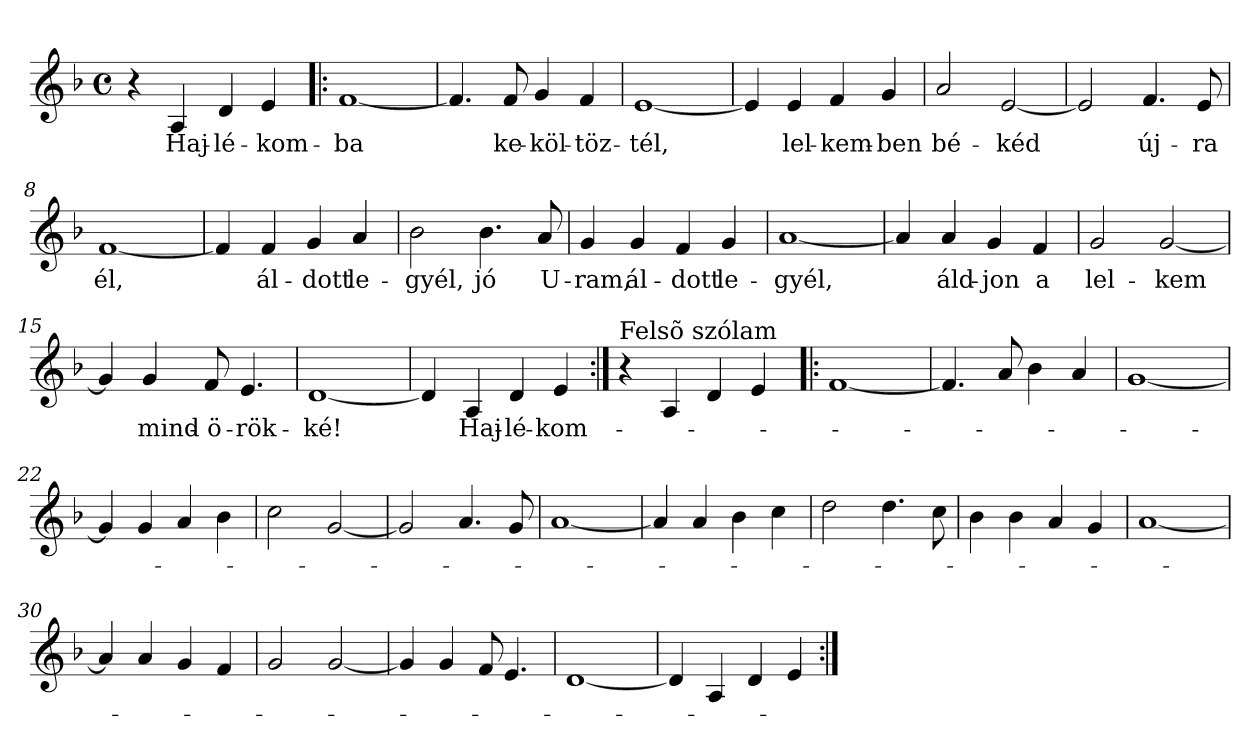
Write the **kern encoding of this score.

**kern	**text
*part1	*part1
*staff1	*staff1
*clefG2	*
*k[b-]	*
*d:	*
*M4/4	*
*met(c)	*
=1	=1
4r	.
!	!LO:LY:b
4A/	Haj-
!	!LO:LY:b
4d/	-lé-
!	!LO:LY:b
4e/	-kom-
=2!|:	=2!|:
!	!LO:LY:b
[1f	-ba
=3	=3
4.f/]	.
!	!LO:LY:b
8f/	ke-
!	!LO:LY:b
4g/	-köl-
!	!LO:LY:b
4f/	-töz-
=4	=4
!	!LO:LY:b
[1e	-tél,
=5	=5
4e/]	.
!	!LO:LY:b
4e/	lel-
!	!LO:LY:b
4f/	-kem-
!	!LO:LY:b
4g/	-ben
=6	=6
!	!LO:LY:b
2a/	bé-
!	!LO:LY:b
[2e/	-kéd
!!LO:LB:g=z
=7	=7
2e/]	.
!	!LO:LY:b
4.f/	új-
!	!LO:LY:b
8e/	-ra
=8	=8
!	!LO:LY:b
[1f	él,
=9	=9
4f/]	.
!	!LO:LY:b
4f/	ál-
!	!LO:LY:b
4g/	-dott
!	!LO:LY:b
4a/	le-
=10	=10
!	!LO:LY:b
2b-\	-gyél,
!	!LO:LY:b
4.b-\	jó
!	!LO:LY:b
8a/	U-
=11	=11
!	!LO:LY:b
4g/	-ram,
!	!LO:LY:b
4g/	ál-
!	!LO:LY:b
4f/	-dott
!	!LO:LY:b
4g/	le-
=12	=12
!	!LO:LY:b
[1a	-gyél,
=13	=13
4a/]	.
!	!LO:LY:b
4a/	áld-
!	!LO:LY:b
4g/	-jon
!	!LO:LY:b
4f/	a
!!LO:LB:g=z
=14	=14
!	!LO:LY:b
2g/	lel-
!	!LO:LY:b
[2g/	-kem
=15	=15
4g/]	.
!	!LO:LY:b
4g/	mind-
!	!LO:LY:b
8f/	-ö-
!	!LO:LY:b
4.e/	-rök-
=16	=16
!	!LO:LY:b
[1d	-ké!
=17	=17
4d/]	.
!	!LO:LY:b
4A/	Haj-
!	!LO:LY:b
4d/	-lé-
!	!LO:LY:b
4e/	-kom-
!!LO:LB:g=z
=18:|!	=18:|!
!LO:TX:a:t=Felsõ szólam	!
4r	.
4A/	.
4d/	.
4e/	.
=19!|:	=19!|:
[1f	.
=20	=20
4.f/]	.
8a/	.
4b-\	.
4a/	.
=21	=21
[1g	.
=22	=22
4g/]	.
4g/	.
4a/	.
4b-\	.
=23	=23
2cc\	.
[2g/	.
=24	=24
2g/]	.
4.a/	.
8g/	.
!!LO:LB:g=z
=25	=25
[1a	.
=26	=26
4a/]	.
4a/	.
4b-\	.
4cc\	.
=27	=27
2dd\	.
4.dd\	.
8cc\	.
=28	=28
4b-\	.
4b-\	.
4a/	.
4g/	.
=29	=29
[1a	.
=30	=30
4a/]	.
4a/	.
4g/	.
4f/	.
=31	=31
2g/	.
[2g/	.
!!LO:LB:g=z
=32	=32
4g/]	.
4g/	.
8f/	.
4.e/	.
=33	=33
[1d	.
=34	=34
4d/]	.
4A/	.
4d/	.
4e/	.
=:|!	=:|!
*-	*-
